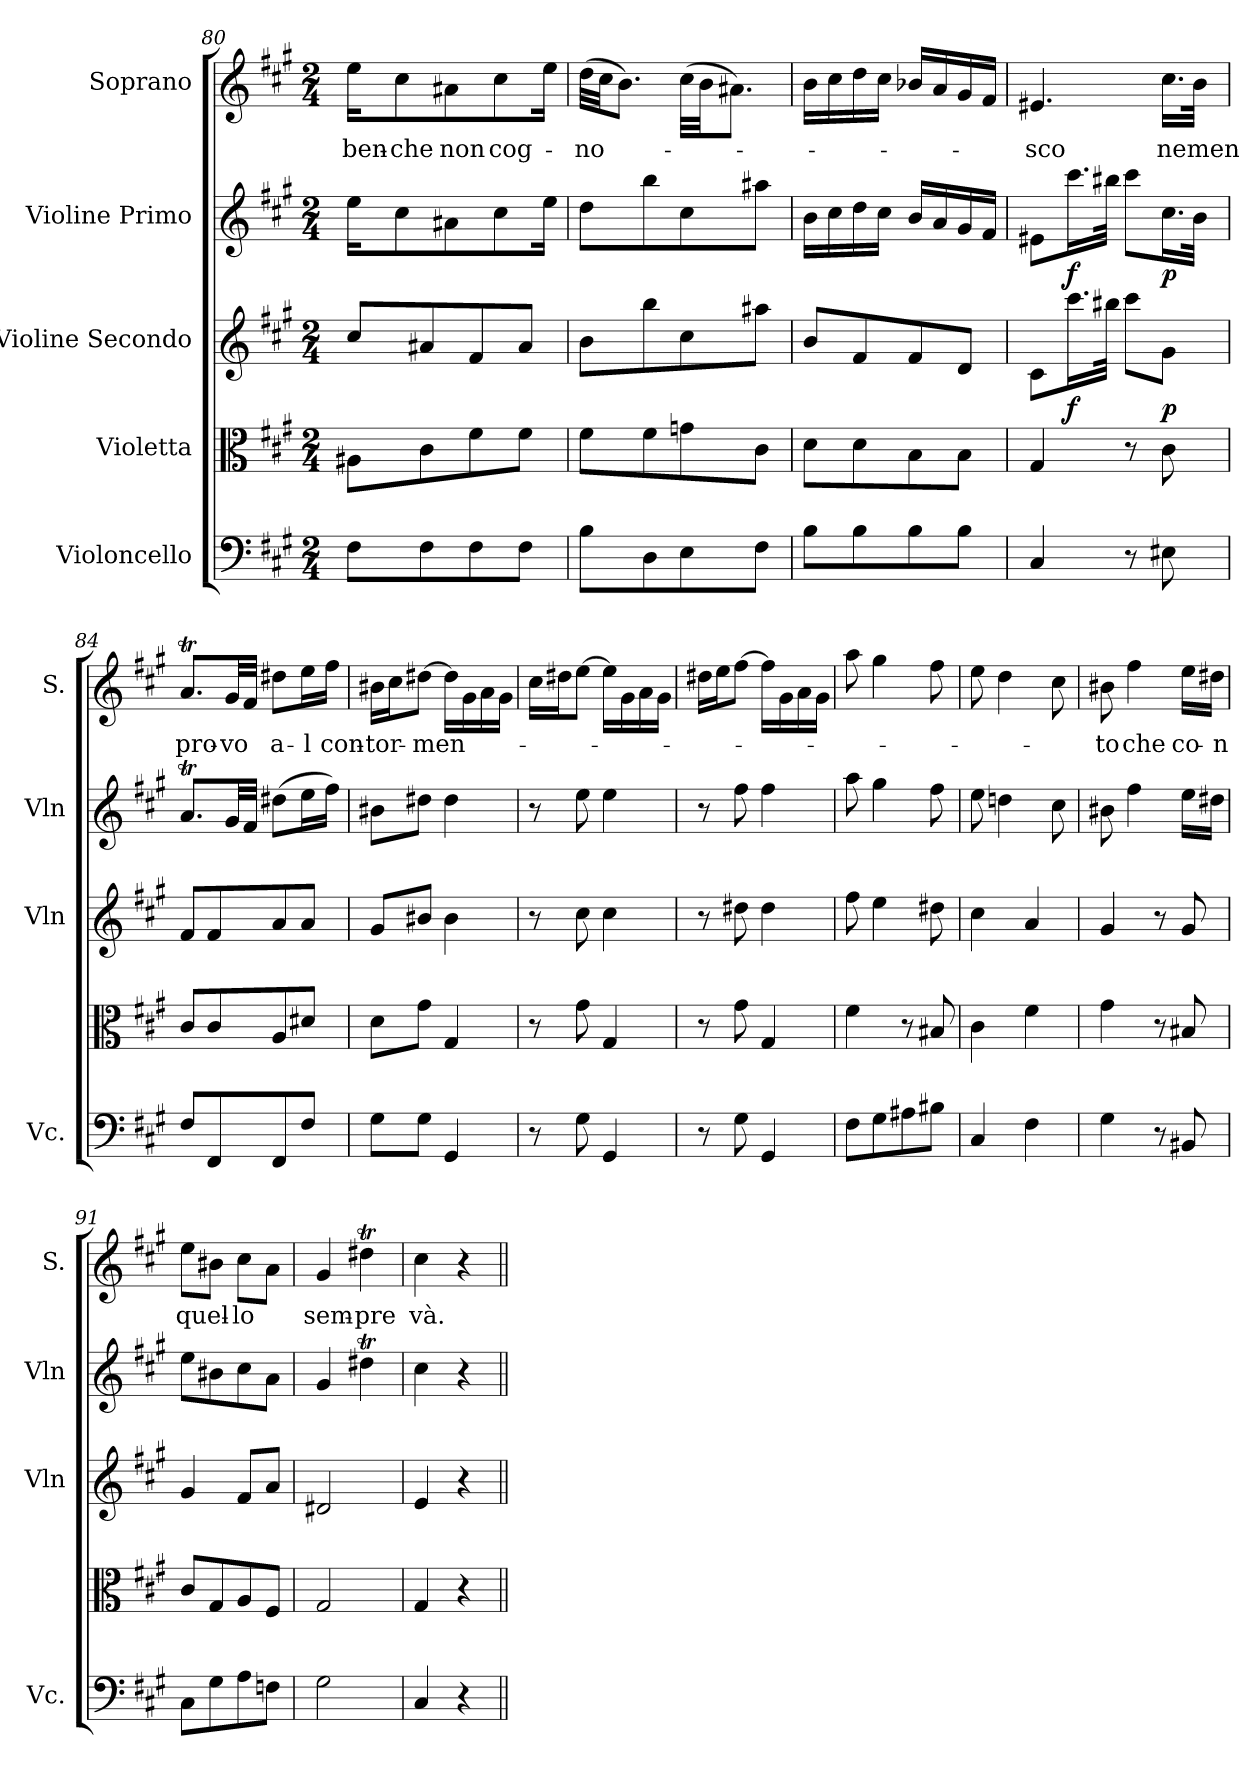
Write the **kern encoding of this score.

**kern	**kern	**kern	**dynam	**kern	**dynam	**kern	**text
*part5	*part4	*part3	*part3	*part2	*part2	*part1	*part1
*staff5	*staff4	*staff3	*staff3	*staff2	*staff2	*staff1	*staff1
*I"Violoncello	*I"Violetta	*I"Violine Secondo	*	*I"Violine Primo	*	*I"Soprano	*
*I'Vc.	*	*I'Vln	*	*I'Vln	*	*I'S.	*
*clefF4	*clefC3	*clefG2	*	*clefG2	*	*clefG2	*
*k[f#c#g#]	*k[f#c#g#]	*k[f#c#g#]	*	*k[f#c#g#]	*	*k[f#c#g#]	*
*M2/4	*M2/4	*M2/4	*	*M2/4	*	*M2/4	*
=80	=80	=80	=80	=80	=80	=80	=80
8F#L	8A#XL	8cc#L	.	16eeKL	.	16eeKL	-ben-
.	.	.	.	8cc#	.	8cc#	-che
8F#	8c#	8a#X	.	.	.	.	.
.	.	.	.	8a#X	.	8a#X	non
8F#	8f#	8f#	.	.	.	.	.
.	.	.	.	8cc#	.	8cc#	cog-
8F#J	8f#J	8a#J	.	.	.	.	.
.	.	.	.	16eeJk	.	16eeJk	.
!!LO:LB:g=z
=81	=81	=81	=81	=81	=81	=81	=81
8BL	8f#L	8bL	.	8ddL	.	(32ddLLL	-no-
.	.	.	.	.	.	32cc#JJ	.
.	.	.	.	.	.	8.bJ)	.
8D	8f#	8bb	.	8bb	.	.	.
8E	8gn	8cc#	.	8cc#	.	(32cc#LLL	.
.	.	.	.	.	.	32bJJ	.
.	.	.	.	.	.	8.a#XJ)	.
8F#J	8c#J	8aa#XJ	.	8aa#XJ	.	.	.
=82	=82	=82	=82	=82	=82	=82	=82
8BL	8dL	8bL	.	16bLL	.	16bLL	.
.	.	.	.	16cc#	.	16cc#	.
8B	8d	8f#	.	16dd	.	16dd	.
.	.	.	.	16cc#JJ	.	16cc#JJ	.
8B	8B	8f#	.	16bLL	.	16b-XLL	.
.	.	.	.	16a	.	16a	.
8BJ	8BJ	8dJ	.	16g#	.	16g#	.
.	.	.	.	16f#JJ	.	16f#JJ	.
!!LO:LB:g=z
=83	=83	=83	=83	=83	=83	=83	=83
4C#	4G#	8c#L	.	8e#XL	.	4.e#X	-sco
.	.	16.ccc#L	f	16.ccc#L	f	.	.
.	.	32bb#XJJk	.	32bb#XJJk	.	.	.
8r	8r	8ccc#L	.	8ccc#L	.	.	.
8E#X	8c#	8g#J	p	16.cc#L	p	16.cc#LL	ne
.	.	.	.	32bJJk	.	32bJJk	men
=84	=84	=84	=84	=84	=84	=84	=84
8F#L	8c#L	8f#L	.	8.aTL	.	8.aTL	pro-
8FF#	8c#	8f#	.	.	.	.	.
.	.	.	.	32g#LL	.	32g#LL	-vo
.	.	.	.	32f#JJJ	.	32f#JJJ	.
8FF#	8A	8a	.	(8dd#XL	.	8dd#XL	a-
8F#J	8d#XJ	8aJ	.	16eeL	.	16eeL	-l
.	.	.	.	16ff#JJ)	.	16ff#JJ	con-
=85	=85	=85	=85	=85	=85	=85	=85
8G#L	8dL	8g#L	.	8b#XL	.	16b#XLL	-tor-
.	.	.	.	.	.	16cc#J	.
8G#J	8g#J	8b#XJ	.	8dd#XJ	.	[8dd#XJ	-men-
4GG#	4G#	4b#	.	4dd#	.	16dd#LL]	.
.	.	.	.	.	.	16g#	.
.	.	.	.	.	.	16a	.
.	.	.	.	.	.	16g#JJ	.
=86	=86	=86	=86	=86	=86	=86	=86
8r	8r	8r	.	8r	.	16cc#LL	.
.	.	.	.	.	.	16dd#XJ	.
8G#	8g#	8cc#	.	8ee	.	[8eeJ	.
4GG#	4G#	4cc#	.	4ee	.	16eeLL]	.
.	.	.	.	.	.	16g#	.
.	.	.	.	.	.	16a	.
.	.	.	.	.	.	16g#JJ	.
=87	=87	=87	=87	=87	=87	=87	=87
8r	8r	8r	.	8r	.	16dd#XLL	.
.	.	.	.	.	.	16eeJ	.
8G#	8g#	8dd#X	.	8ff#	.	[8ff#J	.
4GG#	4G#	4dd#	.	4ff#	.	16ff#LL]	.
.	.	.	.	.	.	16g#	.
.	.	.	.	.	.	16a	.
.	.	.	.	.	.	16g#JJ	.
=88	=88	=88	=88	=88	=88	=88	=88
8F#L	4f#	8ff#	.	8aa	.	8aa	.
8G#	.	4ee	.	4gg#	.	4gg#	.
8A#X	8r	.	.	.	.	.	.
8B#XJ	8B#X	8dd#X	.	8ff#	.	8ff#	.
!!LO:PB:g=z
=89	=89	=89	=89	=89	=89	=89	=89
4C#	4c#	4cc#	.	8ee	.	8ee	.
.	.	.	.	4ddn	.	4dd	.
4F#	4f#	4a	.	.	.	.	.
.	.	.	.	8cc#	.	8cc#	.
=90	=90	=90	=90	=90	=90	=90	=90
4G#	4g#	4g#	.	8b#X	.	8b#X	-to
.	.	.	.	4ff#	.	4ff#	che
8r	8r	8r	.	.	.	.	.
8BB#X	8B#X	8g#	.	16eeLL	.	16eeLL	co-
.	.	.	.	16dd#XJJ	.	16dd#XJJ	-n
=91	=91	=91	=91	=91	=91	=91	=91
8C#L	8c#L	4g#	.	8eeL	.	8eeL	quel-
8G#	8G#	.	.	8b#X	.	8b#XJ	.
8A	8A	8f#L	.	8cc#	.	8cc#L	-lo
8FnJ	8F#J	8aJ	.	8aJ	.	8aJ	.
=92	=92	=92	=92	=92	=92	=92	=92
2G#	2G#	2d#X	.	4g#	.	4g#	sem-
.	.	.	.	4dd#Xt	.	4dd#Xt	-pre
=93	=93	=93	=93	=93	=93	=93	=93
4C#	4G#	4e	.	4cc#	.	4cc#	và.
4r	4r	4r	.	4r	.	4r	.
=||	=||	=||	=||	=||	=||	=||	=||
*-	*-	*-	*-	*-	*-	*-	*-
